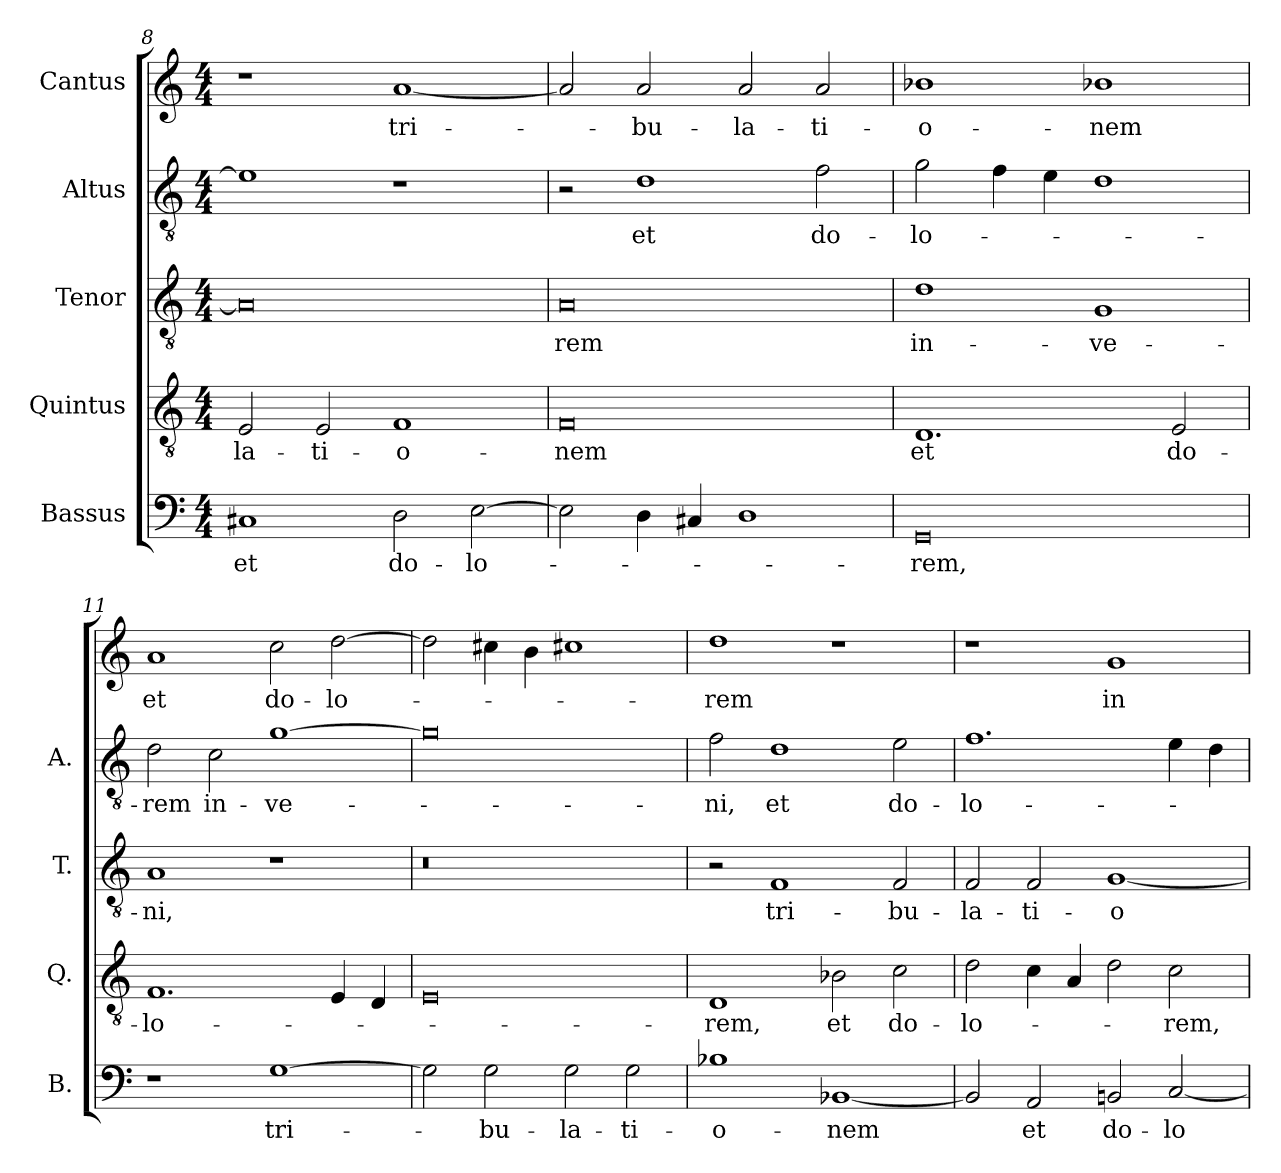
**kern	**text	**kern	**text	**kern	**text	**kern	**text	**kern	**text
*part5	*part5	*part4	*part4	*part3	*part3	*part2	*part2	*part1	*part1
*staff5	*staff5	*staff4	*staff4	*staff3	*staff3	*staff2	*staff2	*staff1	*staff1
*I"Bassus	*	*I"Quintus	*	*I"Tenor	*	*I"Altus	*	*I"Cantus	*
*I'B.	*	*I'Q.	*	*I'T.	*	*I'A.	*	*	*
*clefF4	*	*clefGv2	*	*clefGv2	*	*clefGv2	*	*clefG2	*
*k[]	*	*k[]	*	*k[]	*	*k[]	*	*k[]	*
*C:	*	*C:	*	*C:	*	*C:	*	*C:	*
*M4/4	*	*M4/4	*	*M4/4	*	*M4/4	*	*M4/4	*
=8	=8	=8	=8	=8	=8	=8	=8	=8	=8
1C#X/	et	2E/	-la-	0A/]	.	1e\]	.	1r	.
.	.	2E/	-ti-	.	.	.	.	.	.
2D\	do-	1F/	-o-	.	.	1r	.	[1a/	tri-
[2E\	-lo-	.	.	.	.	.	.	.	.
=9	=9	=9	=9	=9	=9	=9	=9	=9	=9
2E\]	.	0F/	-nem	0A/	-rem	2r	.	2a/]	.
4D\	.	.	.	.	.	1d\	et	2a/	-bu-
4C#X/	.	.	.	.	.	.	.	.	.
1D\	.	.	.	.	.	.	.	2a/	-la-
.	.	.	.	.	.	2f\	do-	2a/	-ti-
=10	=10	=10	=10	=10	=10	=10	=10	=10	=10
0GG/	-rem,	1.D/	et	1d\	in-	2g\	-lo-	1b-X\	-o-
.	.	.	.	.	.	4f\	.	.	.
.	.	.	.	.	.	4e\	.	.	.
.	.	.	.	1G/	-ve-	1d\	.	1b-X\	-nem
.	.	2E/	do-	.	.	.	.	.	.
=11	=11	=11	=11	=11	=11	=11	=11	=11	=11
1r	.	1.F/	-lo-	1A/	-ni,	2d\	-rem	1a/	et
.	.	.	.	.	.	2c\	in-	.	.
[1G\	tri-	.	.	1r	.	[1g\	-ve-	2cc\	do-
.	.	4E/	.	.	.	.	.	[2dd\	-lo-
.	.	4D/	.	.	.	.	.	.	.
=12	=12	=12	=12	=12	=12	=12	=12	=12	=12
!	!	!	!	!LO:N:vis=0	!	!	!	!	!
2G\]	.	0E/	.	1r	.	0g\]	.	2dd\]	.
2G\	-bu-	.	.	.	.	.	.	4cc#X\	.
.	.	.	.	.	.	.	.	4b\	.
2G\	-la-	.	.	1ryy	.	.	.	1cc#X\	.
2G\	-ti-	.	.	.	.	.	.	.	.
=13	=13	=13	=13	=13	=13	=13	=13	=13	=13
1B-X\	-o-	1D/	-rem,	2r	.	2f\	-ni,	1dd\	-rem
.	.	.	.	1F/	tri-	1d\	et	.	.
[1BB-X/	-nem	2B-X\	et	.	.	.	.	1r	.
.	.	2c\	do-	2F/	-bu-	2e\	do-	.	.
=14	=14	=14	=14	=14	=14	=14	=14	=14	=14
2BB-/]	.	2d\	-lo-	2F/	-la-	1.f\	-lo-	1r	.
2AA/	et	4c\	.	2F/	-ti-	.	.	.	.
.	.	4A/	.	.	.	.	.	.	.
2BB/	do-	2d\	.	[1G/	-o-	.	.	1g/	in-
[2C/	-lo-	2c\	-rem,	.	.	4e\	.	.	.
.	.	.	.	.	.	4d\	.	.	.
=	=	=	=	=	=	=	=	=	=
*-	*-	*-	*-	*-	*-	*-	*-	*-	*-
